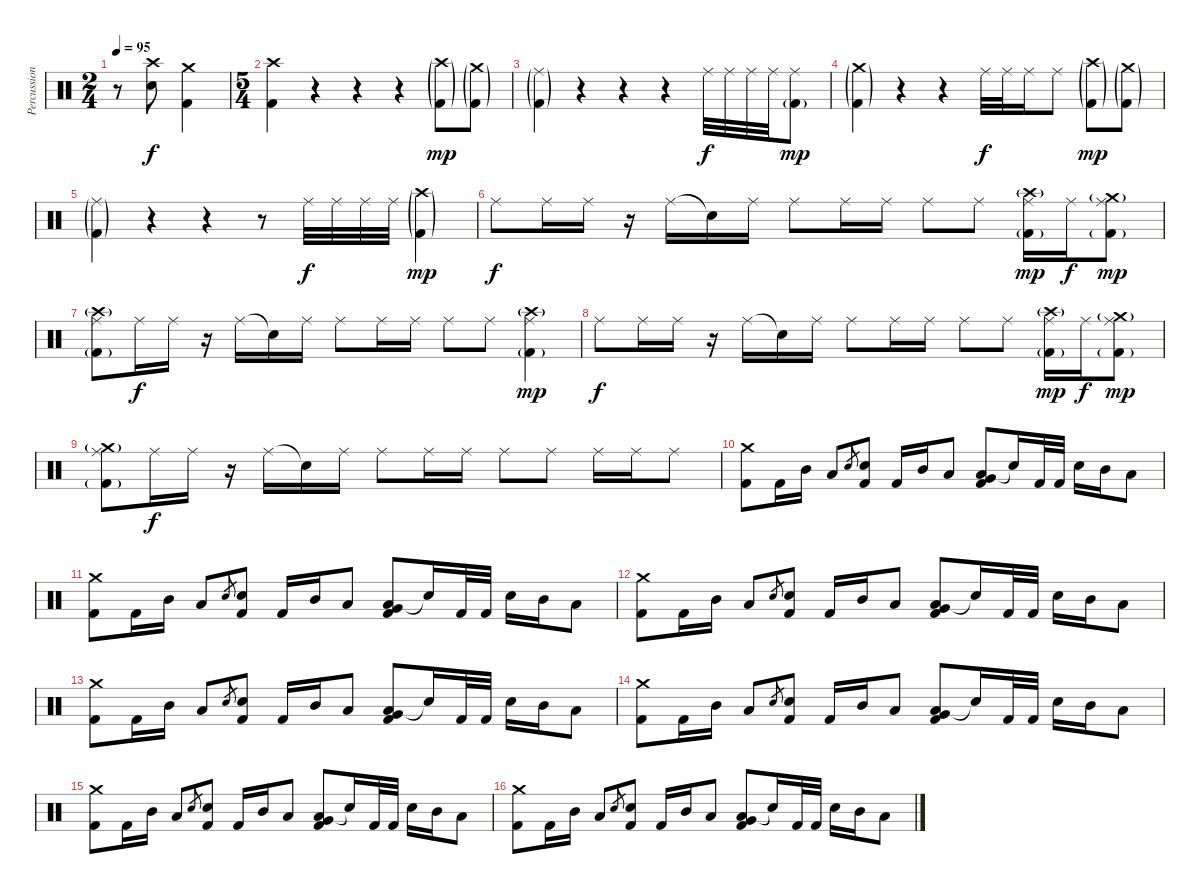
\track ("Percussion" "Percussion") {instrument percussion}
\staff {score}
\articulation defaults
\ts (2 4)
\tempo 95
\clef neutral
\ks c
r.8{dy f} ("Crash high (hit)" "Snare (hit) 2").8 ("Crash medium (hit)" "Kick (hit) 2").4 |
\ts (5 4)
("Crash high (hit)" "Kick (hit) 2").4 r.4 r.4 r.4 ("Crash high (hit)"{g} "Kick (hit) 2"{g}).8{dy mp} ("Crash medium (hit)"{g} "Kick (hit) 2"{g}).8 |
("Ride (middle)"{g} "Kick (hit) 2"{g}).4 r.4 r.4 r.4 "Ride (middle)".32{dy f} "Ride (middle)".32 "Ride (middle)".32 "Ride (middle)".32 ("Ride (middle)" "Kick (hit) 2"{g}).8{dy mp} |
("Crash medium (hit)"{g} "Kick (hit) 2"{g}).4 r.4 r.4 "Ride (middle)".32{dy f} "Ride (middle)".32 "Ride (middle)".16 "Ride (middle)".8 ("Crash high (hit)"{g} "Kick (hit) 2"{g}).8{dy mp} ("Crash medium (hit)"{g} "Kick (hit) 2"{g}).8 |
("Ride (middle)"{g} "Kick (hit) 2"{g}).4 r.4 r.4 r.8 "Ride (middle)".32{dy f} "Ride (middle)".32 "Ride (middle)".32 "Ride (middle)".32 ("Crash high (hit)"{g} "Kick (hit) 2"{g}).4{dy mp} |
"Ride (middle)".8{dy f} "Ride (middle)".16 "Ride (middle)".16 r.16 "Ride (middle)".16 "Snare (hit)"{t}.16 "Ride (middle)".16 "Ride (middle)".8 "Ride (middle)".16 "Ride (middle)".16 "Ride (middle)".8 "Ride (middle)".8 ("Crash high (hit)"{g} "Ride (middle)" "Kick (hit) 2"{g}).16{dy mp} "Ride (middle)".16{dy f} ("Crash medium (hit)"{g} "Ride (middle)" "Kick (hit) 2"{g}).8{dy mp} |
("Crash high (hit)"{g} "Ride (middle)" "Kick (hit) 2"{g}).8 "Ride (middle)".16{dy f} "Ride (middle)".16 r.16 "Ride (middle)".16 "Snare (hit)"{t}.16 "Ride (middle)".16 "Ride (middle)".8 "Ride (middle)".16 "Ride (middle)".16 "Ride (middle)".8 "Ride (middle)".8 ("Crash high (hit)"{g} "Ride (middle)" "Kick (hit) 2"{g}).4{dy mp} |
"Ride (middle)".8{dy f} "Ride (middle)".16 "Ride (middle)".16 r.16 "Ride (middle)".16 "Snare (hit)"{t}.16 "Ride (middle)".16 "Ride (middle)".8 "Ride (middle)".16 "Ride (middle)".16 "Ride (middle)".8 "Ride (middle)".8 ("Crash high (hit)"{g} "Ride (middle)" "Kick (hit) 2"{g}).16{dy mp} "Ride (middle)".16{dy f} ("Crash medium (hit)"{g} "Ride (middle)" "Kick (hit) 2"{g}).8{dy mp} |
("Crash medium (hit)"{g} "Ride (middle)" "Kick (hit) 2"{g}).8 "Ride (middle)".16{dy f} "Ride (middle)".16 r.16 "Ride (middle)".16 "Snare (hit)"{t}.16 "Ride (middle)".16 "Ride (middle)".8 "Ride (middle)".16 "Ride (middle)".16 "Ride (middle)".8 "Ride (middle)".8 "Ride (middle)".16 "Ride (middle)".16 "Ride (middle)".8 |
("Crash medium (hit)" "Kick (hit) 2").8 "Kick (hit) 2".16 "Mid Tom (hit)".16 "Low Tom (hit)".8 "Snare (hit) 2".8{gr} ("Snare (hit) 2" "Kick (hit) 2").8 "Kick (hit) 2".16 "Mid Tom (hit)".16 "Low Tom (hit)".8 ("Low Tom (hit)" "Very Low Tom (hit)" "Kick (hit) 2").8 "Snare (hit)"{t}.16 "Kick (hit) 2".32 "Kick (hit) 2".32 "Snare (hit) 2".16 "Mid Tom (hit)".16 "Low Tom (hit)".8 |
("Crash medium (hit)" "Kick (hit) 2").8 "Kick (hit) 2".16 "Mid Tom (hit)".16 "Low Tom (hit)".8 "Snare (hit) 2".8{gr} ("Snare (hit) 2" "Kick (hit) 2").8 "Kick (hit) 2".16 "Mid Tom (hit)".16 "Low Tom (hit)".8 ("Low Tom (hit)" "Very Low Tom (hit)" "Kick (hit) 2").8 "Snare (hit)"{t}.16 "Kick (hit) 2".32 "Kick (hit) 2".32 "Snare (hit) 2".16 "Mid Tom (hit)".16 "Low Tom (hit)".8 |
("Crash medium (hit)" "Kick (hit) 2").8 "Kick (hit) 2".16 "Mid Tom (hit)".16 "Low Tom (hit)".8 "Snare (hit) 2".8{gr} ("Snare (hit) 2" "Kick (hit) 2").8 "Kick (hit) 2".16 "Mid Tom (hit)".16 "Low Tom (hit)".8 ("Low Tom (hit)" "Very Low Tom (hit)" "Kick (hit) 2").8 "Snare (hit)"{t}.16 "Kick (hit) 2".32 "Kick (hit) 2".32 "Snare (hit) 2".16 "Mid Tom (hit)".16 "Low Tom (hit)".8 |
("Crash medium (hit)" "Kick (hit) 2").8 "Kick (hit) 2".16 "Mid Tom (hit)".16 "Low Tom (hit)".8 "Snare (hit) 2".8{gr} ("Snare (hit) 2" "Kick (hit) 2").8 "Kick (hit) 2".16 "Mid Tom (hit)".16 "Low Tom (hit)".8 ("Low Tom (hit)" "Very Low Tom (hit)" "Kick (hit) 2").8 "Snare (hit)"{t}.16 "Kick (hit) 2".32 "Kick (hit) 2".32 "Snare (hit) 2".16 "Mid Tom (hit)".16 "Low Tom (hit)".8 |
("Crash medium (hit)" "Kick (hit) 2").8 "Kick (hit) 2".16 "Mid Tom (hit)".16 "Low Tom (hit)".8 "Snare (hit) 2".8{gr} ("Snare (hit) 2" "Kick (hit) 2").8 "Kick (hit) 2".16 "Mid Tom (hit)".16 "Low Tom (hit)".8 ("Low Tom (hit)" "Very Low Tom (hit)" "Kick (hit) 2").8 "Snare (hit)"{t}.16 "Kick (hit) 2".32 "Kick (hit) 2".32 "Snare (hit) 2".16 "Mid Tom (hit)".16 "Low Tom (hit)".8 |
("Crash medium (hit)" "Kick (hit) 2").8 "Kick (hit) 2".16 "Mid Tom (hit)".16 "Low Tom (hit)".8 "Snare (hit) 2".8{gr} ("Snare (hit) 2" "Kick (hit) 2").8 "Kick (hit) 2".16 "Mid Tom (hit)".16 "Low Tom (hit)".8 ("Low Tom (hit)" "Very Low Tom (hit)" "Kick (hit) 2").8 "Snare (hit)"{t}.16 "Kick (hit) 2".32 "Kick (hit) 2".32 "Snare (hit) 2".16 "Mid Tom (hit)".16 "Low Tom (hit)".8 |
("Crash medium (hit)" "Kick (hit) 2").8 "Kick (hit) 2".16 "Mid Tom (hit)".16 "Low Tom (hit)".8 "Snare (hit) 2".8{gr} ("Snare (hit) 2" "Kick (hit) 2").8 "Kick (hit) 2".16 "Mid Tom (hit)".16 "Low Tom (hit)".8 ("Low Tom (hit)" "Very Low Tom (hit)" "Kick (hit) 2").8 "Snare (hit)"{t}.16 "Kick (hit) 2".32 "Kick (hit) 2".32 "Snare (hit) 2".16 "Mid Tom (hit)".16 "Low Tom (hit)".8
